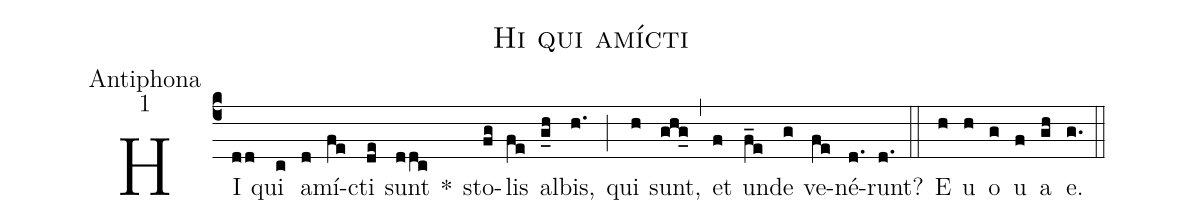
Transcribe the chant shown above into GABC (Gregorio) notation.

name:Hi qui amícti;
office-part:Antiphona;
mode:1;
%%
(c4) HI(dd) qui(c) a(d)mí(fe)cti(de) sunt(ddc) *() sto(fg)lis(fe) al(g_h)bis,(h.) (;) qui(h) sunt,(ghg_) (,) et(f) un(f_e)de(g) ve(fe)né(d.)runt?(d.) (::) E(h) u(h) o(g) u(f) a(gh) e.(g.) (::)
